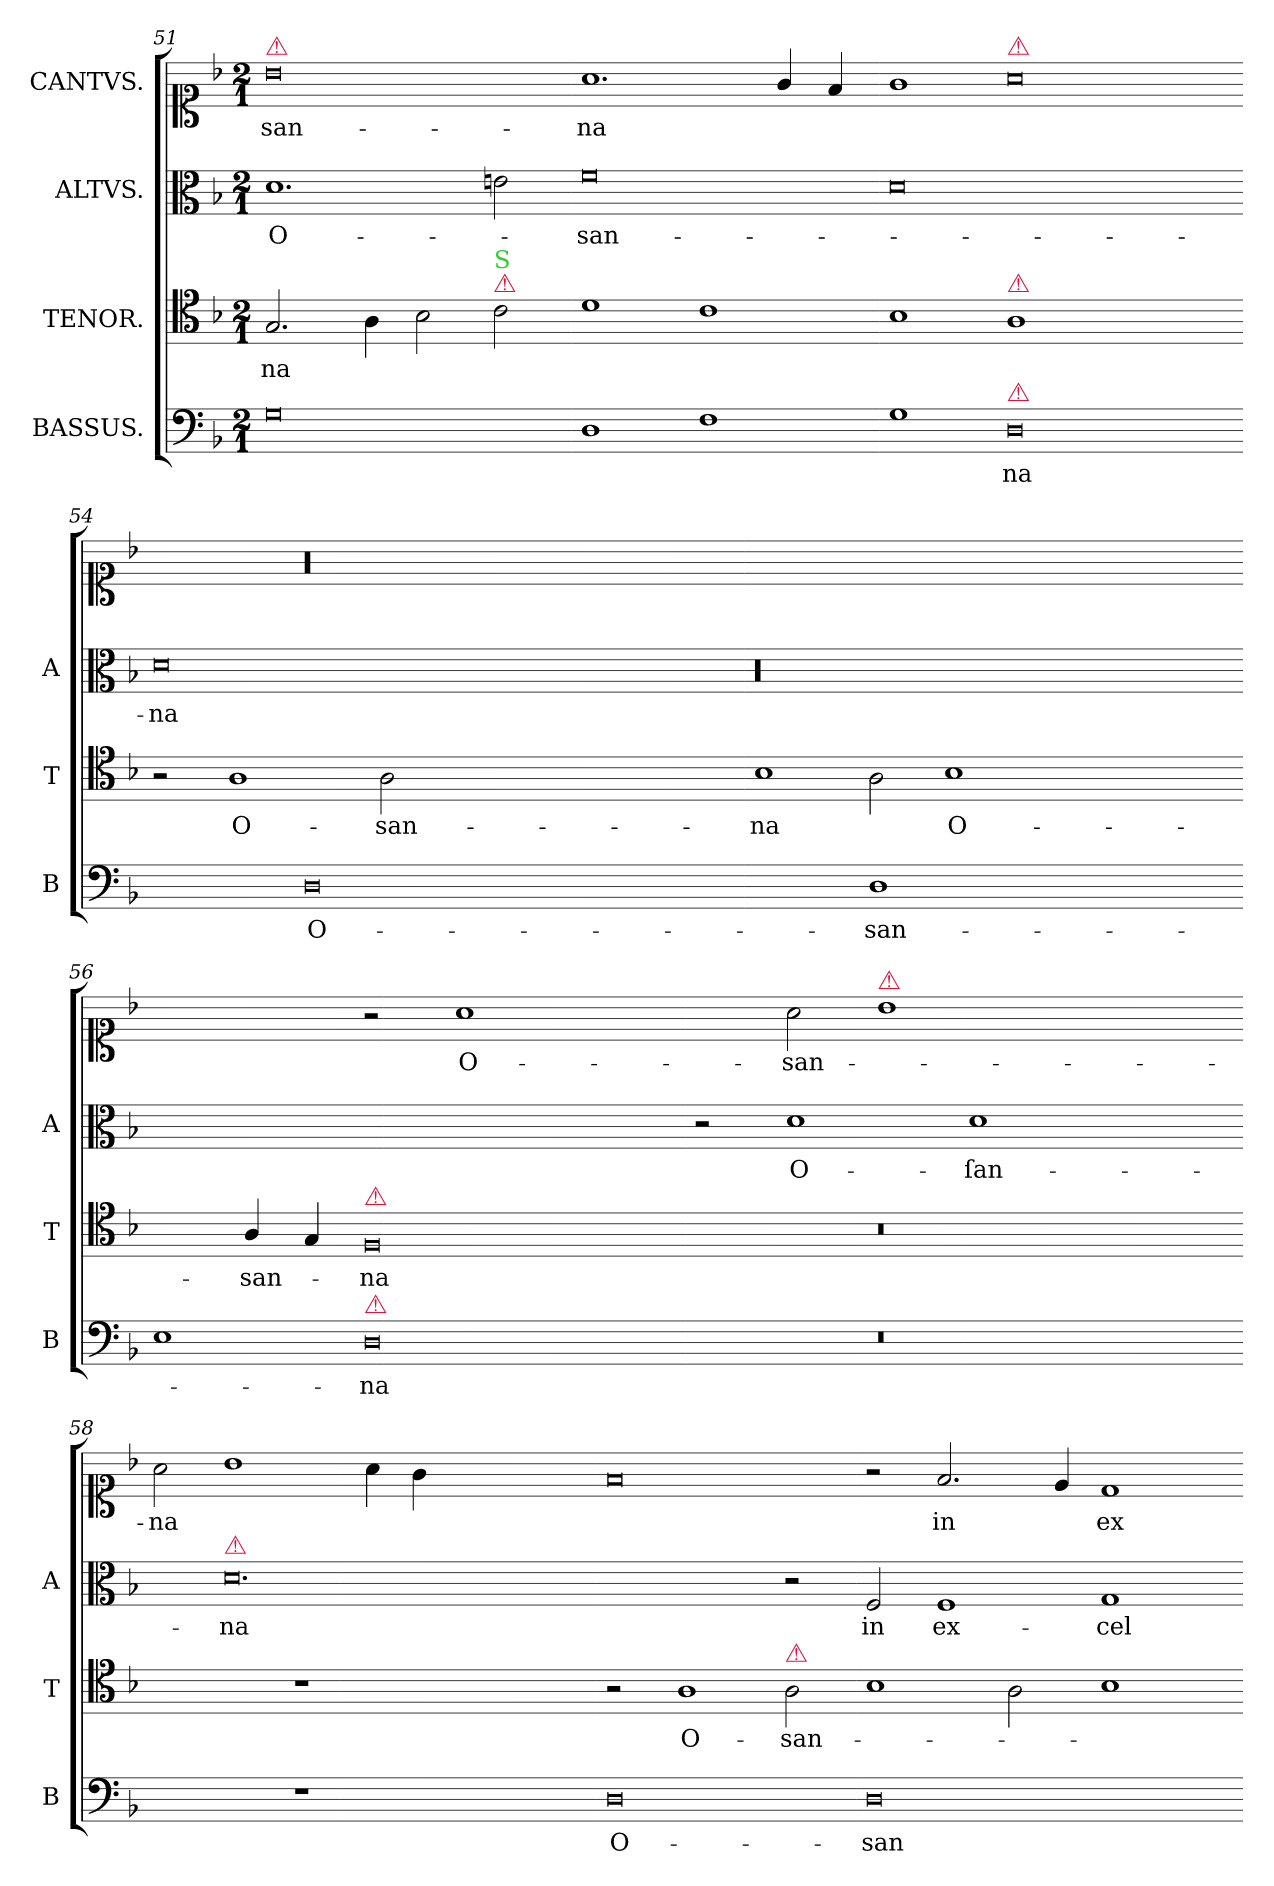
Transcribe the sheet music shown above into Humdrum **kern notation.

**kern	**text	**kern	**text	**kern	**text	**kern	**text
*part4	*part4	*part3	*part3	*part2	*part2	*part1	*part1
*staff4	*staff4	*staff3	*staff3	*staff2	*staff2	*staff1	*staff1
*I"BASSUS.	*	*I"TENOR.	*	*I"ALTVS.	*	*I"CANTVS.	*
*I'B	*	*I'T	*	*I'A	*	*	*
*clefF4	*	*clefC4	*	*clefC3	*	*clefC1	*
*k[b-]	*	*k[b-]	*	*k[b-]	*	*k[b-]	*
*M2/1	*	*M2/1	*	*M2/1	*	*M2/1	*
=51	=51	=51	=51	=51	=51	=51	=51
!	!	!	!	!	!	!LO:TX:a:color=crimson:t=⚠	!
!	!	!	!	!	!LO:LY:i	!	!
0G\	.	2.G/	-na	1.d\	O-	0b-\	-san-
.	.	4A\	.	.	.	.	.
.	.	2B-\	.	.	.	.	.
!	!	!LO:TX:a:color=crimson:t=⚠	!	!	!	!	!
!	!	!LO:TX:a:color=limegreen:t=S	!	!	!	!	!
.	.	2c\	.	2en\	.	.	.
=52-	=52-	=52-	=52-	=52-	=52-	=52-	=52-
!	!	!	!	!	!LO:LY:i	!	!
1D\	.	1d\	.	0f\	-san-	1.a\	-na
1F\	.	1c\	.	.	.	.	.
.	.	.	.	.	.	4g/	.
.	.	.	.	.	.	4f/	.
=53-	=53-	=53-	=53-	=53-	=53-	=53-	=53-
1G\	.	1B-\	.	0d\	.	1g\	.
!	!	!	!	!	!	!LO:TX:a:color=crimson:t=⚠	!
!	!	!LO:TX:a:color=crimson:t=⚠	!	!	!	!	!
!LO:TX:a:color=crimson:t=⚠	!	!	!	!	!	!	!
0D\	na	1A\	.	.	.	0a\	.
.	.	1ryy	.	1ryy	.	.	.
=54-	=54-	=54-	=54-	=54-	=54-	=54-	=54-
!	!	!	!	!	!LO:LY:i	!	!
1ryy	.	2r	.	0d\	-na	1ryy	.
.	.	1A\	O-	.	.	.	.
!	!LO:LY:i	!	!	!	!	!	!
0D\	O-	.	.	.	.	00r	.
.	.	2A\	-san-	.	.	.	.
.	.	0.ryy	.	0.ryy	.	.	.
0ryy	.	.	.	.	.	.	.
=55-	=55-	=55-	=55-	=55-	=55-	=55-	=55-
1ryy	.	1B-\	-na	00r	.	00ryy	.
!	!LO:LY:i	!	!	!	!	!	!
1D\	-san-	2A\	.	.	.	.	.
!	!	!	!LO:LY:i	!	!	!	!
.	.	1B-\	O-	.	.	.	.
0ryy	.	.	.	.	.	.	.
.	.	1.ryy	.	.	.	.	.
=56-	=56-	=56-	=56-	=56-	=56-	=56-	=56-
1E\	.	2ryy	.	0.ryy	.	1ryy	.
!	!	!	!LO:LY:i	!	!	!	!
.	.	4A/	san-	.	.	.	.
.	.	4G/	.	.	.	.	.
!	!	!LO:TX:a:color=crimson:t=⚠	!	!	!	!	!
!LO:TX:a:color=crimson:t=⚠	!	!	!	!	!	!	!
!	!LO:LY:i	!	!LO:LY:i	!	!	!	!
0D\	na	0F/	-na	.	.	2r	.
.	.	.	.	.	.	1a\	O-
.	.	.	.	.	.	2ryy	.
=57-	=57-	=57-	=57-	=57-	=57-	=57-	=57-
1ryy	.	1ryy	.	2r	.	2ryy	.
.	.	.	.	1d\	O-	2a\	-san-
!	!	!	!	!	!	!LO:TX:a:color=crimson:t=⚠	!
0r	.	0r	.	.	.	1b-\	.
.	.	.	.	1d\	-ſan-	.	.
.	.	.	.	.	.	1ryy	.
.	.	.	.	2ryy	.	.	.
=58-	=58-	=58-	=58-	=58-	=58-	=58-	=58-
1ryy	.	1ryy	.	2ryy	.	2a\	-na
!	!	!	!	!LO:TX:a:color=crimson:t=⚠	!	!	!
.	.	.	.	0.d\	-na	1b-\	.
1r	.	1r	.	.	.	.	.
.	.	.	.	.	.	4a\	.
.	.	.	.	.	.	4g\	.
1.ryy	.	1.ryy	.	.	.	1.ryy	.
=59-	=59-	=59-	=59-	=59-	=59-	=59-	=59-
0D\	O-	2r	.	1.ryy	.	0f/	.
!	!	!	!LO:LY:i	!	!	!	!
.	.	1A\	O-	.	.	.	.
!	!	!LO:TX:a:color=crimson:t=⚠	!	!	!	!	!
!	!	!	!LO:LY:i	!	!	!	!
.	.	2A\	-san-	2r	.	.	.
=60-	=60-	=60-	=60-	=60-	=60-	=60-	=60-
0D\	-san-	1B-\	.	2F/	in	2r	.
.	.	.	.	1F/	ex-	2.f/	in
.	.	2A\	.	.	.	.	.
.	.	.	.	.	.	4e/	.
.	.	1B-\	.	1G/	-cel-	1d/	ex-
2ryy	.	.	.	.	.	.	.
=-	=-	=-	=-	=-	=-	=-	=-
*-	*-	*-	*-	*-	*-	*-	*-
